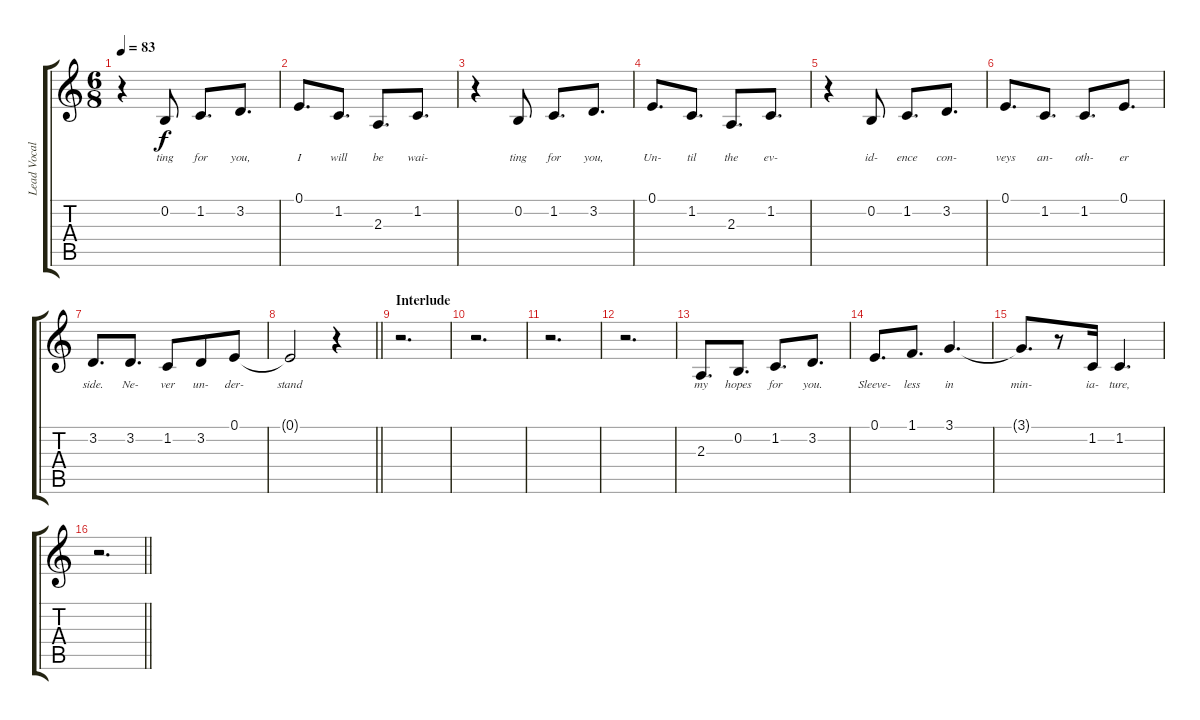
\track ("Lead Vocals - Simon Neil" "Lead Vocal") {instrument altosax}
\staff {score tabs}
\tuning (E4 B3 G3 D3 A2 E2) {hide}
\ts (6 8)
\tempo 83
\clef g2
\ks aminor
r.4{dy f} 0.2.8{lyrics (0 "ting") lyrics (1 "") lyrics (2 "") lyrics (3 "") lyrics (4 "")} 1.2.8{d lyrics (0 "for") lyrics (1 "") lyrics (2 "") lyrics (3 "") lyrics (4 "")} 3.2.8{d lyrics (0 "you,") lyrics (1 "") lyrics (2 "") lyrics (3 "") lyrics (4 "")} |
0.1.8{d lyrics (0 "I") lyrics (1 "") lyrics (2 "") lyrics (3 "") lyrics (4 "")} 1.2.8{d lyrics (0 "will") lyrics (1 "") lyrics (2 "") lyrics (3 "") lyrics (4 "")} 2.3.8{d lyrics (0 "be") lyrics (1 "") lyrics (2 "") lyrics (3 "") lyrics (4 "")} 1.2.8{d lyrics (0 "wai-") lyrics (1 "") lyrics (2 "") lyrics (3 "") lyrics (4 "")} |
r.4 0.2.8{lyrics (0 "ting") lyrics (1 "") lyrics (2 "") lyrics (3 "") lyrics (4 "")} 1.2.8{d lyrics (0 "for") lyrics (1 "") lyrics (2 "") lyrics (3 "") lyrics (4 "")} 3.2.8{d lyrics (0 "you,") lyrics (1 "") lyrics (2 "") lyrics (3 "") lyrics (4 "")} |
0.1.8{d lyrics (0 "Un-") lyrics (1 "") lyrics (2 "") lyrics (3 "") lyrics (4 "")} 1.2.8{d lyrics (0 "til") lyrics (1 "") lyrics (2 "") lyrics (3 "") lyrics (4 "")} 2.3.8{d lyrics (0 "the") lyrics (1 "") lyrics (2 "") lyrics (3 "") lyrics (4 "")} 1.2.8{d lyrics (0 "ev-") lyrics (1 "") lyrics (2 "") lyrics (3 "") lyrics (4 "")} |
r.4 0.2.8{lyrics (0 "id-") lyrics (1 "") lyrics (2 "") lyrics (3 "") lyrics (4 "")} 1.2.8{d lyrics (0 "ence") lyrics (1 "") lyrics (2 "") lyrics (3 "") lyrics (4 "")} 3.2.8{d lyrics (0 "con-") lyrics (1 "") lyrics (2 "") lyrics (3 "") lyrics (4 "")} |
0.1.8{d lyrics (0 "veys") lyrics (1 "") lyrics (2 "") lyrics (3 "") lyrics (4 "")} 1.2.8{d lyrics (0 "an-") lyrics (1 "") lyrics (2 "") lyrics (3 "") lyrics (4 "")} 1.2.8{d lyrics (0 "oth-") lyrics (1 "") lyrics (2 "") lyrics (3 "") lyrics (4 "")} 0.1.8{d lyrics (0 "er") lyrics (1 "") lyrics (2 "") lyrics (3 "") lyrics (4 "")} |
3.2.8{d lyrics (0 "side.") lyrics (1 "") lyrics (2 "") lyrics (3 "") lyrics (4 "")} 3.2.8{d lyrics (0 "Ne-") lyrics (1 "") lyrics (2 "") lyrics (3 "") lyrics (4 "")} 1.2.8{lyrics (0 "ver") lyrics (1 "") lyrics (2 "") lyrics (3 "") lyrics (4 "")} 3.2.8{lyrics (0 "un-") lyrics (1 "") lyrics (2 "") lyrics (3 "") lyrics (4 "")} 0.1.8{lyrics (0 "der-") lyrics (1 "") lyrics (2 "") lyrics (3 "") lyrics (4 "")} |
\barLineRight lightlight
0.1{t}.2{lyrics (0 "stand") lyrics (1 "") lyrics (2 "") lyrics (3 "") lyrics (4 "")} r.4 |
\section ("" "Interlude")
r.2{d} |
r.2{d} |
r.2{d} |
r.2{d} |
2.3.8{d lyrics (0 "my") lyrics (1 "") lyrics (2 "") lyrics (3 "") lyrics (4 "")} 0.2.8{d lyrics (0 "hopes") lyrics (1 "") lyrics (2 "") lyrics (3 "") lyrics (4 "")} 1.2.8{d lyrics (0 "for") lyrics (1 "") lyrics (2 "") lyrics (3 "") lyrics (4 "")} 3.2.8{d lyrics (0 "you.") lyrics (1 "") lyrics (2 "") lyrics (3 "") lyrics (4 "")} |
0.1.8{d lyrics (0 "Sleeve-") lyrics (1 "") lyrics (2 "") lyrics (3 "") lyrics (4 "")} 1.1.8{d lyrics (0 "less") lyrics (1 "") lyrics (2 "") lyrics (3 "") lyrics (4 "")} 3.1.4{d lyrics (0 "in") lyrics (1 "") lyrics (2 "") lyrics (3 "") lyrics (4 "")} |
3.1{t}.8{d lyrics (0 "min-") lyrics (1 "") lyrics (2 "") lyrics (3 "") lyrics (4 "")} r.8 1.2.16{lyrics (0 "ia-") lyrics (1 "") lyrics (2 "") lyrics (3 "") lyrics (4 "")} 1.2.4{d lyrics (0 "ture,") lyrics (1 "") lyrics (2 "") lyrics (3 "") lyrics (4 "")} |
\barLineRight lightlight
r.2{d}
